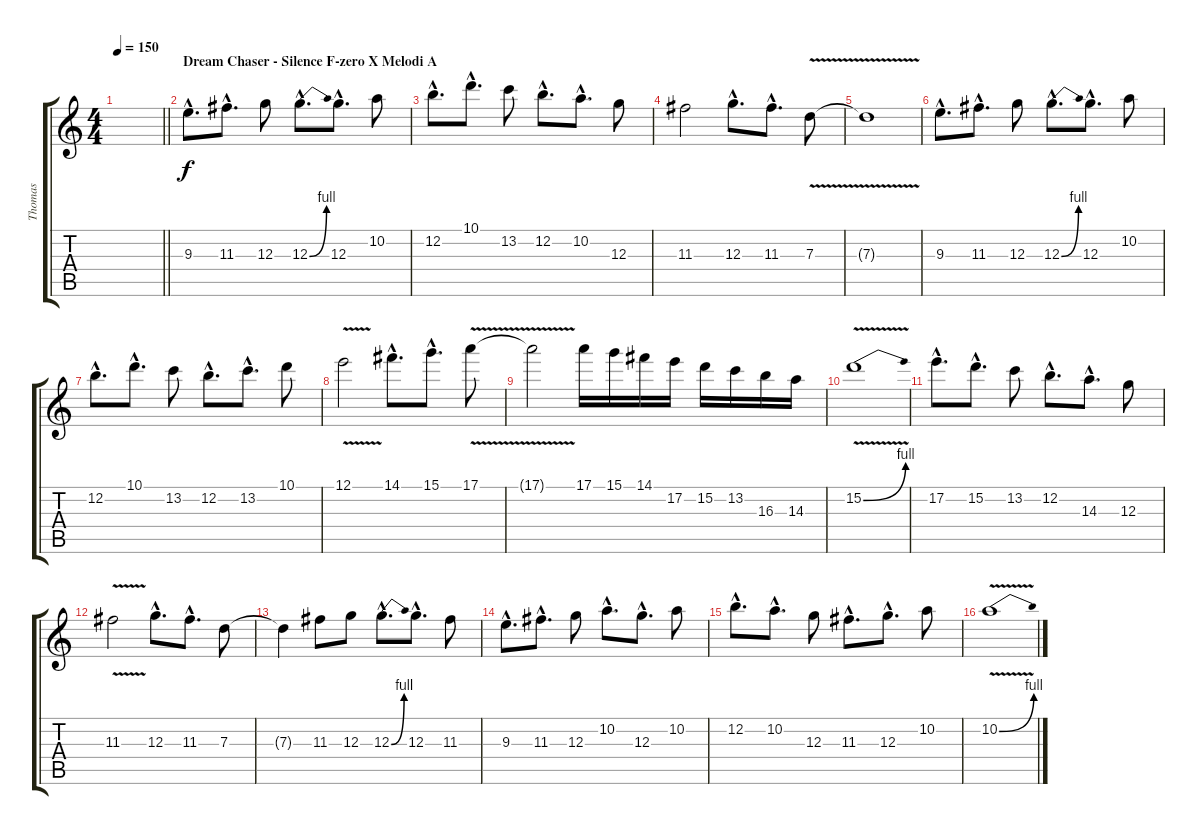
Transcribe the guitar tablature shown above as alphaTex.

\track ("Thomas" "Thomas") {instrument distortionguitar}
\staff {score tabs}
\tuning (E4 B3 G3 D3 A2 E2) {hide}
\ts (4 4)
\tempo 150
\clef g2
\barLineRight lightlight
\ks c
|
\section ("" "Dream Chaser - Silence F-zero X Melodi A")
9.3{hac}.8{d} 11.3{hac}.8{d} 12.3.8 12.3{be (bend 0 0 60 4) hac}.8{d} 12.3{hac}.8{d} 10.2.8 |
12.2{hac}.8{d} 10.1{hac}.8{d} 13.2.8 12.2{hac}.8{d} 10.2{hac}.8{d} 12.3.8 |
11.3.2 12.3{hac}.8{d} 11.3{hac}.8{d} 7.3{v}.8 |
7.3{t}.1 |
9.3{hac}.8{d} 11.3{hac}.8{d} 12.3.8 12.3{be (bend 0 0 60 4) hac}.8{d} 12.3{hac}.8{d} 10.2.8 |
12.2{hac}.8{d} 10.1{hac}.8{d} 13.2.8 12.2{hac}.8{d} 13.2{hac}.8{d} 10.1.8 |
12.1{v}.2 14.1{hac}.8{d} 15.1{hac}.8{d} 17.1{v}.8 |
17.1{t}.2 17.1.16 15.1.16 14.1.16 17.2.16 15.2.16 13.2.16 16.3.16 14.3.16 |
15.2{be (bend 0 0 60 4) v}.1 |
17.2{hac}.8{d} 15.2{hac}.8{d} 13.2.8 12.2{hac}.8{d} 14.3{hac}.8{d} 12.3.8 |
11.3{v}.2 12.3{hac}.8{d} 11.3{hac}.8{d} 7.3.8 |
7.3{t}.4 11.3.8 12.3.8 12.3{be (bend 0 0 60 4) hac}.8{d} 12.3{hac}.8{d} 11.3.8 |
9.3{hac}.8{d} 11.3{hac}.8{d} 12.3.8 10.2{hac}.8{d} 12.3{hac}.8{d} 10.2.8 |
12.2{hac}.8{d} 10.2{hac}.8{d} 12.3.8 11.3{hac}.8{d} 12.3{hac}.8{d} 10.2.8 |
10.2{be (bend 0 0 60 4) v}.1
